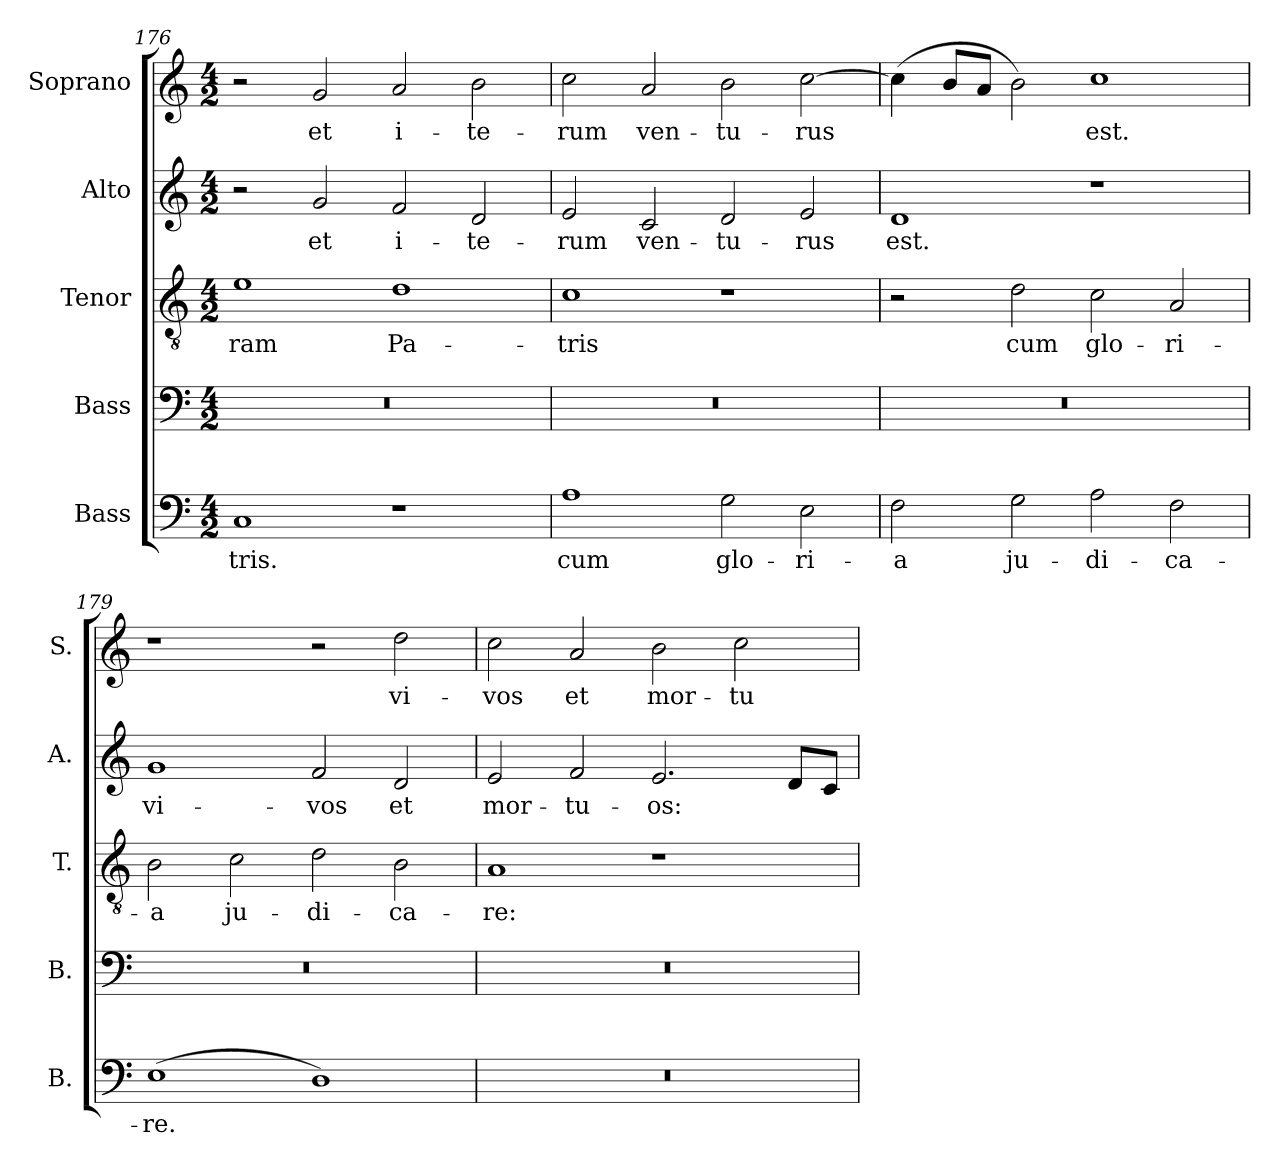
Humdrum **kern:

**kern	**text	**kern	**kern	**text	**kern	**text	**kern	**text
*part5	*part5	*part4	*part3	*part3	*part2	*part2	*part1	*part1
*staff5	*staff5	*staff4	*staff3	*staff3	*staff2	*staff2	*staff1	*staff1
*I"Bass	*	*I"Bass	*I"Tenor	*	*I"Alto	*	*I"Soprano	*
*I'B.	*	*I'B.	*I'T.	*	*I'A.	*	*I'S.	*
*clefF4	*	*clefF4	*clefGv2	*	*clefG2	*	*clefG2	*
*	*	*	*ITrd7c12	*	*	*	*	*
*k[]	*	*k[]	*k[]	*	*k[]	*	*k[]	*
*C:	*	*C:	*C:	*	*C:	*	*C:	*
*M4/2	*	*M4/2	*M4/2	*	*M4/2	*	*M4/2	*
=176	=176	=176	=176	=176	=176	=176	=176	=176
!	!LO:LY:b:color=#000000	!LO:N:vis=1	!	!	!	!	!	!
!	!	!	!	!LO:LY:b:color=#000000	!	!	!	!
1Ci	-tris.	0r	1Ei	-ram	2r	.	2r	.
!	!	!	!	!	!	!LO:LY:b:color=#000000	!	!
!	!	!	!	!	!	!	!	!LO:LY:b:color=#000000
.	.	.	.	.	2gi/	et	2gi/	et
!	!	!	!	!LO:LY:b:color=#000000	!	!	!	!
!	!	!	!	!	!	!LO:LY:b:color=#000000	!	!
!	!	!	!	!	!	!	!	!LO:LY:b:color=#000000
1r	.	.	1Di	Pa-	2fi/	i-	2ai/	i-
!	!	!	!	!	!	!LO:LY:b:color=#000000	!	!
!	!	!	!	!	!	!	!	!LO:LY:b:color=#000000
.	.	.	.	.	2di/	-te-	2bi\	-te-
=177	=177	=177	=177	=177	=177	=177	=177	=177
!	!LO:LY:b:color=#000000	!LO:N:vis=1	!	!	!	!	!	!
!	!	!	!	!LO:LY:b:color=#000000	!	!	!	!
!	!	!	!	!	!	!LO:LY:b:color=#000000	!	!
!	!	!	!	!	!	!	!	!LO:LY:b:color=#000000
1Ai	cum	0r	1Ci	-tris	2ei/	-rum	2cci\	-rum
!	!	!	!	!	!	!LO:LY:b:color=#000000	!	!
!	!	!	!	!	!	!	!	!LO:LY:b:color=#000000
.	.	.	.	.	2ci/	ven-	2ai/	ven-
!	!LO:LY:b:color=#000000	!	!	!	!	!	!	!
!	!	!	!	!	!	!LO:LY:b:color=#000000	!	!
!	!	!	!	!	!	!	!	!LO:LY:b:color=#000000
2Gi\	glo-	.	1r	.	2di/	-tu-	2bi\	-tu-
!	!LO:LY:b:color=#000000	!	!	!	!	!	!	!
!	!	!	!	!	!	!LO:LY:b:color=#000000	!	!
!	!	!	!	!	!	!	!	!LO:LY:b:color=#000000
2Ei\	-ri-	.	.	.	2ei/	-rus	[2cci\	-rus
=178	=178	=178	=178	=178	=178	=178	=178	=178
!	!LO:LY:b:color=#000000	!LO:N:vis=1	!	!	!	!	!	!
!	!	!	!	!	!	!LO:LY:b:color=#000000	!	!
2Fi\	-a	0r	2r	.	1di	est.	(4cci\]	.
.	.	.	.	.	.	.	8bi/L	.
.	.	.	.	.	.	.	8ai/J	.
!	!LO:LY:b:color=#000000	!	!	!	!	!	!	!
!	!	!	!	!LO:LY:b:color=#000000	!	!	!	!
2Gi\	ju-	.	2Di\	cum	.	.	2bi\)	.
!	!LO:LY:b:color=#000000	!	!	!	!	!	!	!
!	!	!	!	!LO:LY:b:color=#000000	!	!	!	!
!	!	!	!	!	!	!	!	!LO:LY:b:color=#000000
2Ai\	-di-	.	2Ci\	glo-	1r	.	1cci	est.
!	!LO:LY:b:color=#000000	!	!	!	!	!	!	!
!	!	!	!	!LO:LY:b:color=#000000	!	!	!	!
2Fi\	-ca-	.	2AAi/	-ri-	.	.	.	.
!!LO:LB:g=z
=179	=179	=179	=179	=179	=179	=179	=179	=179
!	!LO:LY:b:color=#000000	!LO:N:vis=1	!	!	!	!	!	!
!	!	!	!	!LO:LY:b:color=#000000	!	!	!	!
!	!	!	!	!	!	!LO:LY:b:color=#000000	!	!
(1Ei	-re.	0r	2BBi\	-a	1gi	vi-	1r	.
!	!	!	!	!LO:LY:b:color=#000000	!	!	!	!
.	.	.	2Ci\	ju-	.	.	.	.
!	!	!	!	!LO:LY:b:color=#000000	!	!	!	!
!	!	!	!	!	!	!LO:LY:b:color=#000000	!	!
1Di)	.	.	2Di\	-di-	2fi/	-vos	2r	.
!	!	!	!	!LO:LY:b:color=#000000	!	!	!	!
!	!	!	!	!	!	!LO:LY:b:color=#000000	!	!
!	!	!	!	!	!	!	!	!LO:LY:b:color=#000000
.	.	.	2BBi\	-ca-	2di/	et	2ddi\	vi-
=180	=180	=180	=180	=180	=180	=180	=180	=180
!LO:N:vis=1	!	!LO:N:vis=1	!	!	!	!	!	!
!	!	!	!	!LO:LY:b:color=#000000	!	!	!	!
!	!	!	!	!	!	!LO:LY:b:color=#000000	!	!
!	!	!	!	!	!	!	!	!LO:LY:b:color=#000000
0r	.	0r	1AAi	-re:	2ei/	mor-	2cci\	-vos
!	!	!	!	!	!	!LO:LY:b:color=#000000	!	!
!	!	!	!	!	!	!	!	!LO:LY:b:color=#000000
.	.	.	.	.	2fi/	-tu-	2ai/	et
!	!	!	!	!	!	!LO:LY:b:color=#000000	!	!
!	!	!	!	!	!	!	!	!LO:LY:b:color=#000000
.	.	.	1r	.	2.ei/	-os:	2bi\	mor-
!	!	!	!	!	!	!	!	!LO:LY:b:color=#000000
.	.	.	.	.	.	.	2cci\	-tu-
.	.	.	.	.	8di/L	.	.	.
.	.	.	.	.	8ci/J	.	.	.
=	=	=	=	=	=	=	=	=
*-	*-	*-	*-	*-	*-	*-	*-	*-
